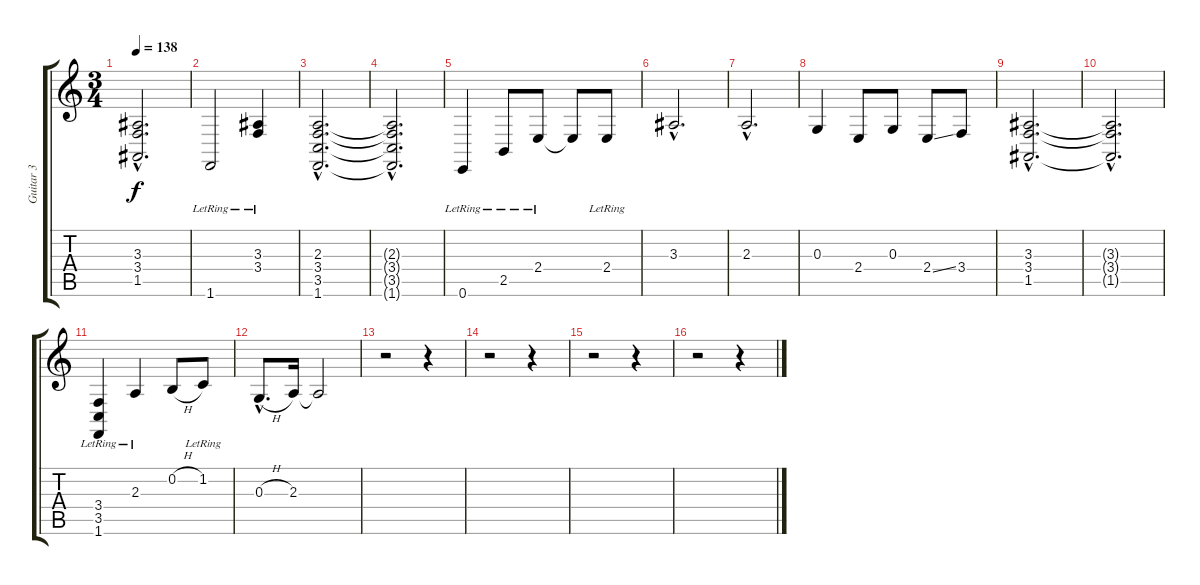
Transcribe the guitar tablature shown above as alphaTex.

\track ("Guitar 3" "Guitar 3") {instrument acousticgrandpiano}
\staff {score tabs}
\tuning (E4 B3 G3 D3 A2 E2) {hide}
\ts (3 4)
\tempo 138
\clef g2
\ks c
(3.3{hac} 3.4{hac} 1.5{hac}).2{d dy f} |
1.6{lr}.2 (3.3{lr} 3.4{lr}).4 |
(2.3{hac} 3.4{hac} 3.5{hac} 1.6{hac}).2{d} |
(2.3{hac t} 3.4{hac t} 3.5{hac t} 1.6{hac t}).2{d} |
0.6{lr}.4 2.5{lr}.8 2.4{lr}.8 2.4{t}.8 2.4{lr}.8 |
3.3{hac}.2{d} |
2.3{hac}.2{d} |
0.3.4 2.4.8 0.3.8 2.4{ss}.8 3.4.8 |
(3.3{hac} 3.4{hac} 1.5{hac}).2{d} |
(3.3{hac t} 3.4{hac t} 1.5{hac t}).2{d} |
(3.4{lr} 3.5{lr} 1.6{lr}).4 2.3{lr}.4 0.2{h}.8 1.2{lr}.8 |
0.3{h hac}.8{d} 2.3.16 2.3{t}.2 |
r.2 r.4 |
r.2 r.4 |
r.2 r.4 |
r.2 r.4
